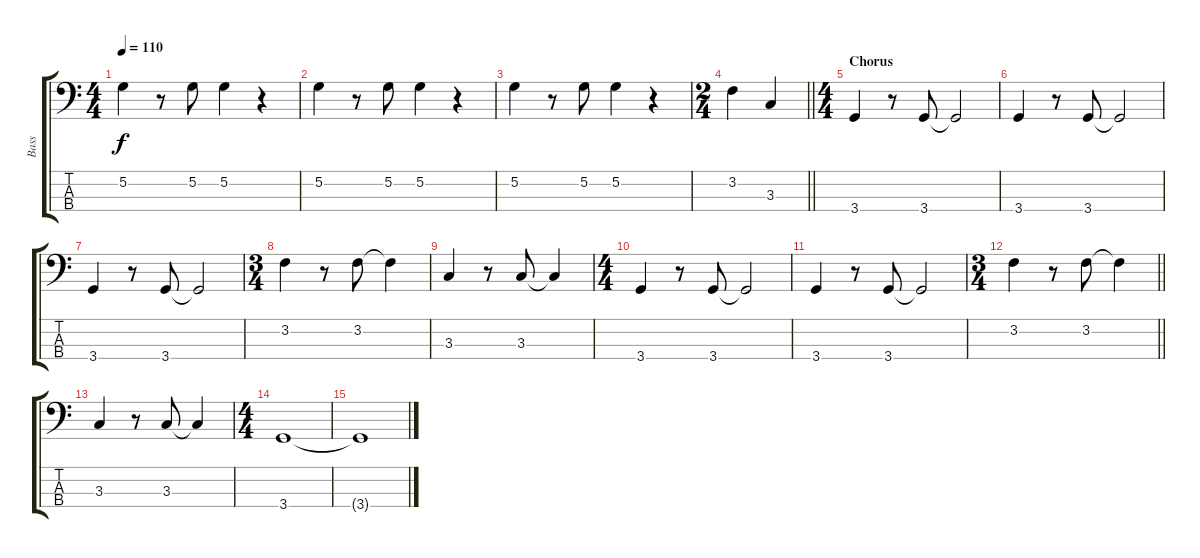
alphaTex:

\track ("Bass" "Bass") {instrument electricbassfinger}
\staff {score tabs}
\tuning (G2 D2 A1 E1) {hide}
\ts (4 4)
\tempo 110
\clef f4
\ks c
5.2.4{dy f} r.8 5.2.8 5.2.4 r.4 |
5.2.4 r.8 5.2.8 5.2.4 r.4 |
5.2.4 r.8 5.2.8 5.2.4 r.4 |
\ts (2 4)
\barLineRight lightlight
3.2.4 3.3.4 |
\ts (4 4)
\section ("" "Chorus")
3.4.4 r.8 3.4.8 3.4{t}.2 |
3.4.4 r.8 3.4.8 3.4{t}.2 |
3.4.4 r.8 3.4.8 3.4{t}.2 |
\ts (3 4)
3.2.4 r.8 3.2.8 3.2{t}.4 |
3.3.4 r.8 3.3.8 3.3{t}.4 |
\ts (4 4)
3.4.4 r.8 3.4.8 3.4{t}.2 |
3.4.4 r.8 3.4.8 3.4{t}.2 |
\ts (3 4)
\barLineRight lightlight
3.2.4 r.8 3.2.8 3.2{t}.4 |
3.3.4 r.8 3.3.8 3.3{t}.4 |
\ts (4 4)
3.4.1 |
3.4{t}.1
